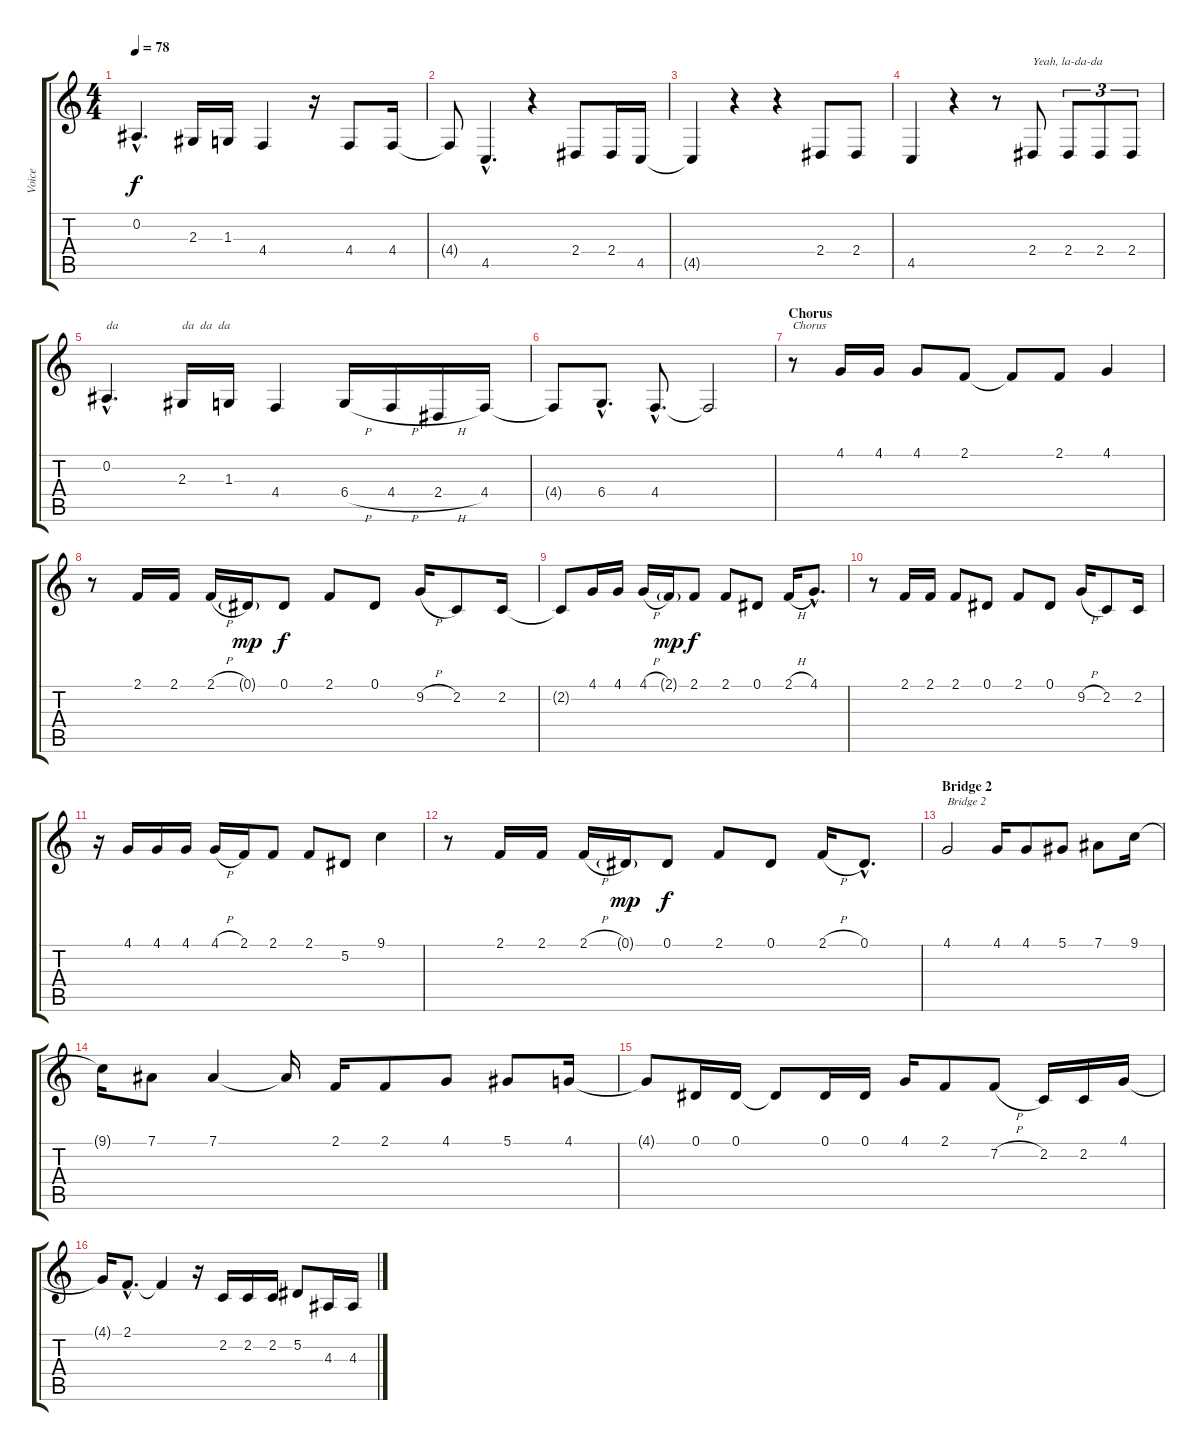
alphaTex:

\track ("Voice" "Voice") {instrument clarinet}
\staff {score tabs}
\tuning (Eb4 Bb3 Gb3 Db3 Ab2 Eb2) {hide}
\ts (4 4)
\tempo 78
\clef g2
\ks c
0.2{hac}.4{d dy f} 2.3.16 1.3.16 4.4.4 r.16 4.4.8 4.4.16 |
4.4{t}.8 4.5{hac}.4{d} r.4 2.4.8{volume 12} 2.4.16 4.5.16 |
4.5{t}.4 r.4 r.4 2.4.8 2.4.8 |
4.5.4 r.4 r.8 2.4.8{txt "Yeah, la-da-da" volume 12} 2.4.8{tu (3 2)} 2.4.8{tu (3 2)} 2.4.8{tu (3 2)} |
0.2{hac}.4{d txt "da" volume 12} 2.3.16{txt "da  da  da"} 1.3.16 4.4.4 6.4{h}.16 4.4{h}.16 2.4{h}.16 4.4.16 |
4.4{t}.8 6.4{hac}.8{d} 4.4{hac}.8{d} 4.4{t}.2 |
\section ("" "Chorus")
r.8{txt "Chorus" volume 16} 4.1.16 4.1.16 4.1.8 2.1.8 2.1{t}.8 2.1.8 4.1.4 |
r.8 2.1.16 2.1.16 2.1{h}.16 0.1{g}.16{dy mp} 0.1.8{dy f} 2.1.8 0.1.8 9.2{h}.16 2.2.8 2.2.16 |
2.2{t}.8 4.1.16 4.1.16 4.1{h}.16 2.1{g}.16{dy mp} 2.1.8{dy f} 2.1.8 0.1.8 2.1{h}.16 4.1{hac}.8{d} |
r.8 2.1.16 2.1.16 2.1.8 0.1.8 2.1.8 0.1.8 9.2{h}.16 2.2.8 2.2.16 |
r.16{volume 16} 4.1.16 4.1.16 4.1.16 4.1{h}.16 2.1.16 2.1.8 2.1.8 5.2.8 9.1.4 |
r.8{volume 16} 2.1.16 2.1.16 2.1{h}.16 0.1{g}.16{dy mp} 0.1.8{dy f} 2.1.8 0.1.8 2.1{h}.16 0.1{hac}.8{d} |
\section ("" "Bridge 2")
4.1.2{txt "Bridge 2" volume 16} 4.1.16 4.1.8 5.1.8 7.1.8 9.1.16 |
9.1{t}.16 7.1.8 7.1.4 7.1{t}.16 2.1.16 2.1.8 4.1.8 5.1.8 4.1.16 |
4.1{t}.8{volume 16} 0.1.16 0.1.16 0.1{t}.8 0.1.16 0.1.16 4.1.16 2.1.8 7.2{h}.8 2.2.16 2.2.16 4.1.16 |
4.1{t}.16{volume 16} 2.1{hac}.8{d} 2.1{t}.4 r.16 2.2.16 2.2.16 2.2.16 5.2.8 4.3.16 4.3.16
